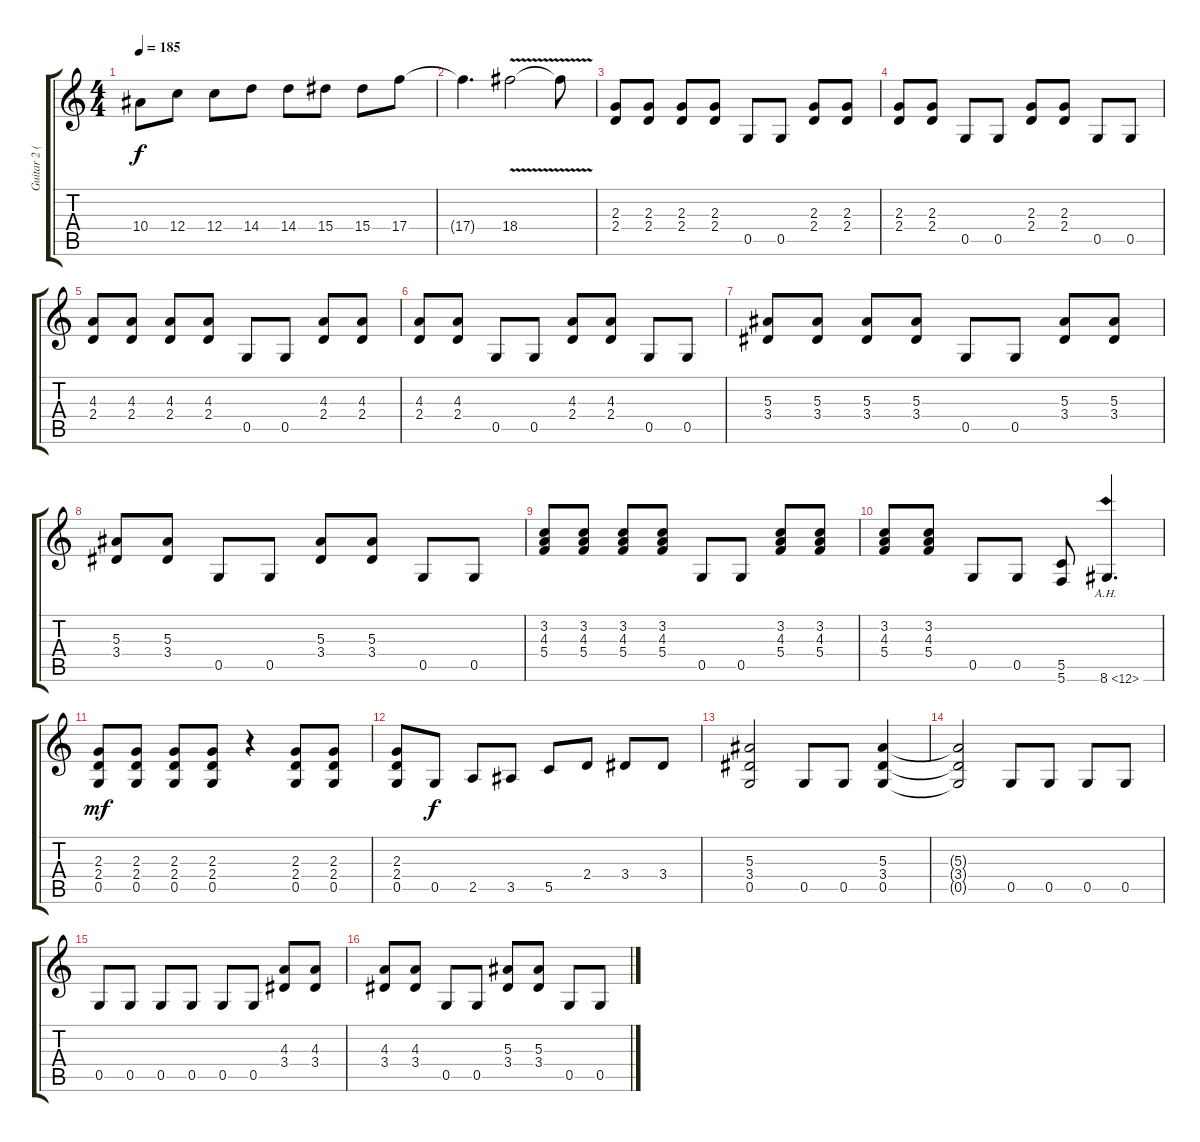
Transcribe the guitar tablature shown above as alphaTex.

\track ("Guitar 2 (Lead)" "Guitar 2 (") {instrument distortionguitar}
\staff {score tabs}
\tuning (D4 A3 F3 C3 G2 C2) {hide}
\ts (4 4)
\tempo 185
\clef g2
\ks c
10.4{t}.8{dy f} 12.4.8 12.4.8 14.4.8 14.4.8 15.4.8 15.4.8 17.4.8 |
17.4{t}.4{d} 18.4{v}.2 18.4{t}.8 |
(2.3 2.4).8 (2.3 2.4).8 (2.3 2.4).8 (2.3 2.4).8 0.5.8 0.5.8 (2.3 2.4).8 (2.3 2.4).8 |
(2.3 2.4).8 (2.3 2.4).8 0.5.8 0.5.8 (2.3 2.4).8 (2.3 2.4).8 0.5.8 0.5.8 |
(4.3 2.4).8 (4.3 2.4).8 (4.3 2.4).8 (4.3 2.4).8 0.5.8 0.5.8 (4.3 2.4).8 (4.3 2.4).8 |
(4.3 2.4).8 (4.3 2.4).8 0.5.8 0.5.8 (4.3 2.4).8 (4.3 2.4).8 0.5.8 0.5.8 |
(5.3 3.4).8 (5.3 3.4).8 (5.3 3.4).8 (5.3 3.4).8 0.5.8 0.5.8 (5.3 3.4).8 (5.3 3.4).8 |
(5.3 3.4).8 (5.3 3.4).8 0.5.8 0.5.8 (5.3 3.4).8 (5.3 3.4).8 0.5.8 0.5.8 |
(3.2 4.3 5.4).8 (3.2 4.3 5.4).8 (3.2 4.3 5.4).8 (3.2 4.3 5.4).8 0.5.8 0.5.8 (3.2 4.3 5.4).8 (3.2 4.3 5.4).8 |
(3.2 4.3 5.4).8 (3.2 4.3 5.4).8 0.5.8 0.5.8 (5.5 5.6).8 8.6{ah 4}.4{d instrument guitarharmonics} |
(2.3 2.4 0.5).8{dy mf instrument distortionguitar} (2.3 2.4 0.5).8 (2.3 2.4 0.5).8 (2.3 2.4 0.5).8 r.4 (2.3 2.4 0.5).8 (2.3 2.4 0.5).8 |
(2.3 2.4 0.5).8 0.5.8{dy f} 2.5.8 3.5.8 5.5.8 2.4.8 3.4.8 3.4.8 |
(5.3 3.4 0.5).2 0.5.8 0.5.8 (5.3 3.4 0.5).4 |
(5.3{t} 3.4{t} 0.5{t}).2 0.5.8 0.5.8 0.5.8 0.5.8 |
0.5.8 0.5.8 0.5.8 0.5.8 0.5.8 0.5.8 (4.3 3.4).8 (4.3 3.4).8 |
(4.3 3.4).8 (4.3 3.4).8 0.5.8 0.5.8 (5.3 3.4).8 (5.3 3.4).8 0.5.8 0.5.8
